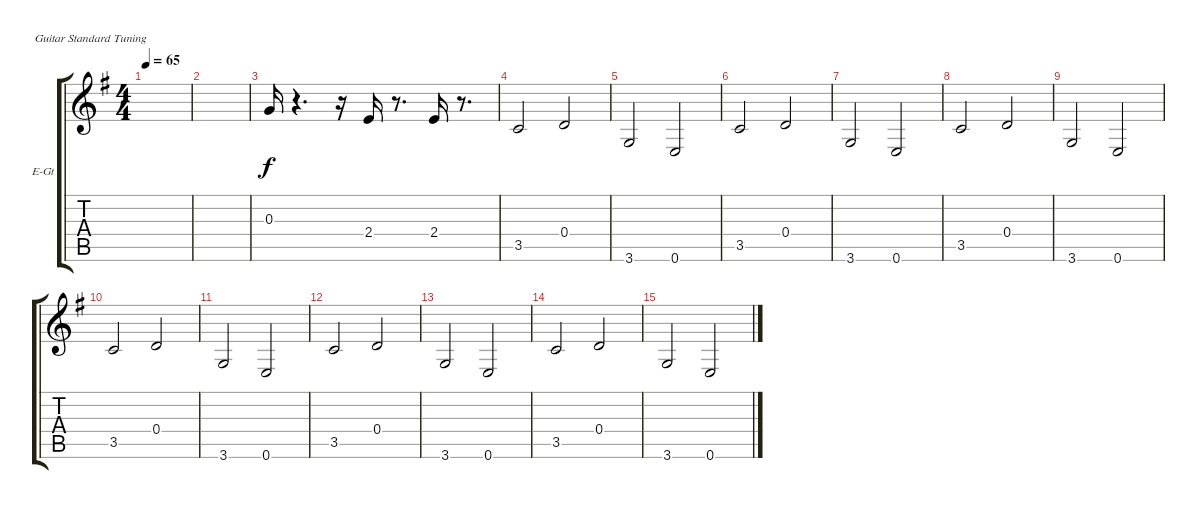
\defaultSystemsLayout 4
\bracketExtendMode groupsimilarinstruments
\firstSystemTrackNameOrientation horizontal
\otherSystemsTrackNameOrientation horizontal
\track ("Electric Guitar" "E-Gt") {instrument distortionguitar}
\staff {score tabs}
\tuning (E4 B3 G3 D3 A2 E2)
\ts (4 4)
\tempo 65
\clef g2
\ks g
|
|
0.3.16 r.4{d} r.16 2.4.16 r.8{d} 2.4.16 r.8{d} |
3.5.2 0.4.2 |
3.6.2 0.6.2 |
3.5.2 0.4.2 |
3.6.2 0.6.2 |
3.5.2 0.4.2 |
3.6.2 0.6.2 |
3.5.2 0.4.2 |
3.6.2 0.6.2 |
3.5.2 0.4.2 |
3.6.2 0.6.2 |
3.5.2 0.4.2 |
3.6.2 0.6.2
